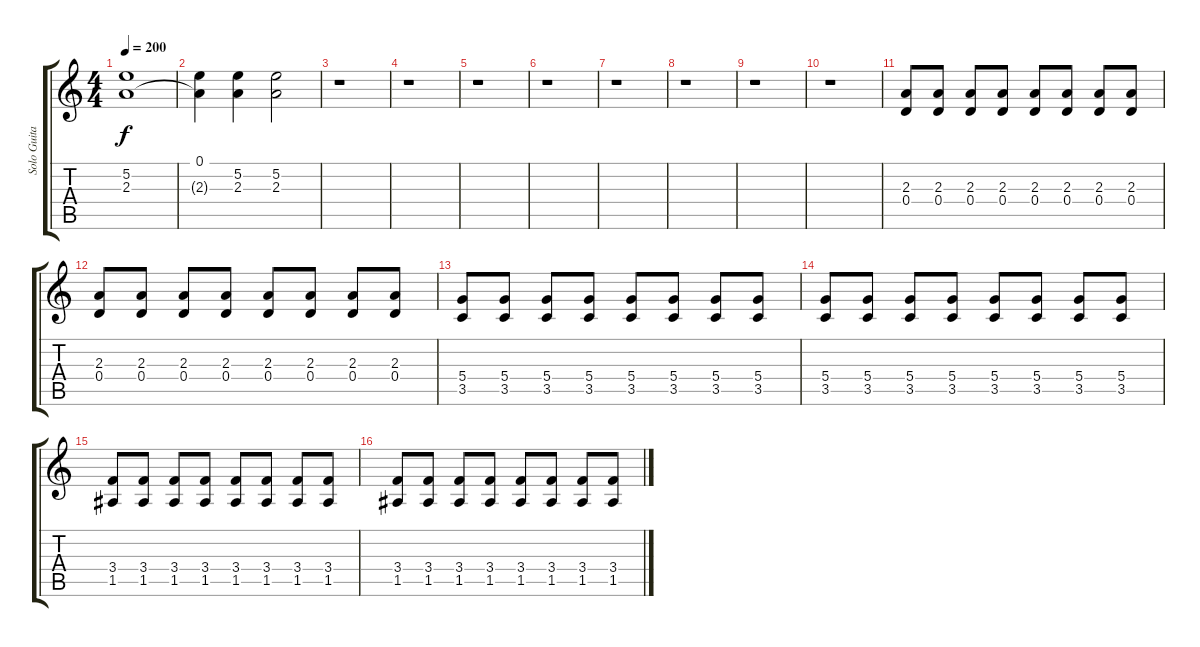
\track ("Solo Guitar" "Solo Guita") {instrument distortionguitar}
\staff {score tabs}
\tuning (E4 B3 G3 D3 A2 E2) {hide}
\ts (4 4)
\tempo 200
\clef g2
\ks c
(5.2 2.3).1{dy f volume 4} |
(0.1 2.3{t}).4 (5.2 2.3).4{volume 4} (5.2 2.3).2{volume 11} |
r.1 |
r.1 |
r.1 |
r.1 |
r.1 |
r.1 |
r.1 |
r.1 |
(2.3 0.4).8{volume 14} (2.3 0.4).8 (2.3 0.4).8 (2.3 0.4).8 (2.3 0.4).8 (2.3 0.4).8 (2.3 0.4).8 (2.3 0.4).8 |
(2.3 0.4).8 (2.3 0.4).8 (2.3 0.4).8 (2.3 0.4).8 (2.3 0.4).8 (2.3 0.4).8 (2.3 0.4).8 (2.3 0.4).8 |
(5.4 3.5).8 (5.4 3.5).8 (5.4 3.5).8 (5.4 3.5).8 (5.4 3.5).8 (5.4 3.5).8 (5.4 3.5).8 (5.4 3.5).8 |
(5.4 3.5).8 (5.4 3.5).8 (5.4 3.5).8 (5.4 3.5).8 (5.4 3.5).8 (5.4 3.5).8 (5.4 3.5).8 (5.4 3.5).8 |
(3.4 1.5).8 (3.4 1.5).8 (3.4 1.5).8 (3.4 1.5).8 (3.4 1.5).8 (3.4 1.5).8 (3.4 1.5).8 (3.4 1.5).8 |
(3.4 1.5).8 (3.4 1.5).8 (3.4 1.5).8 (3.4 1.5).8 (3.4 1.5).8 (3.4 1.5).8 (3.4 1.5).8 (3.4 1.5).8
